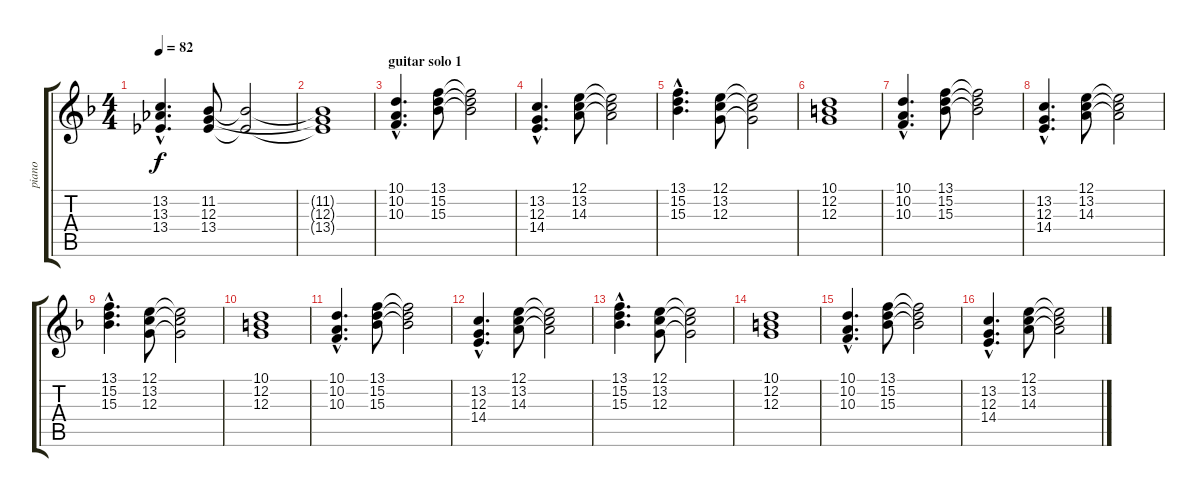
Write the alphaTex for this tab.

\track ("piano" "piano") {instrument brightacousticpiano}
\staff {score tabs}
\tuning (E4 B3 G3 D3 A2 E2) {hide}
\ts (4 4)
\tempo 82
\clef g2
\ks f
(13.2{hac} 13.3{hac} 13.4{hac}).4{d dy f} (11.2 12.3 13.4).8 (11.2{t} 13.4{t}).2 |
(11.2{t} 12.3{t} 13.4{t}).1 |
\section ("" "guitar solo 1")
(10.1{hac} 10.2{hac} 10.3{hac}).4{d volume 6} (13.1 15.2 15.3).8 (13.1{t} 15.2{t} 15.3{t}).2 |
(13.2{hac} 12.3{hac} 14.4{hac}).4{d} (12.1 13.2 14.3).8 (12.1{t} 13.2{t} 14.3{t}).2 |
(13.1{hac} 15.2{hac} 15.3{hac}).4{d} (12.1 13.2 12.3).8 (12.1{t} 13.2{t} 12.3{t}).2 |
(10.1 12.2 12.3).1 |
(10.1{hac} 10.2{hac} 10.3{hac}).4{d} (13.1 15.2 15.3).8 (13.1{t} 15.2{t} 15.3{t}).2 |
(13.2{hac} 12.3{hac} 14.4{hac}).4{d} (12.1 13.2 14.3).8 (12.1{t} 13.2{t} 14.3{t}).2 |
(13.1{hac} 15.2{hac} 15.3{hac}).4{d} (12.1 13.2 12.3).8 (12.1{t} 13.2{t} 12.3{t}).2 |
(10.1 12.2 12.3).1 |
(10.1{hac} 10.2{hac} 10.3{hac}).4{d} (13.1 15.2 15.3).8 (13.1{t} 15.2{t} 15.3{t}).2 |
(13.2{hac} 12.3{hac} 14.4{hac}).4{d} (12.1 13.2 14.3).8 (12.1{t} 13.2{t} 14.3{t}).2 |
(13.1{hac} 15.2{hac} 15.3{hac}).4{d} (12.1 13.2 12.3).8 (12.1{t} 13.2{t} 12.3{t}).2 |
(10.1 12.2 12.3).1 |
(10.1{hac} 10.2{hac} 10.3{hac}).4{d} (13.1 15.2 15.3).8 (13.1{t} 15.2{t} 15.3{t}).2 |
(13.2{hac} 12.3{hac} 14.4{hac}).4{d} (12.1 13.2 14.3).8 (12.1{t} 13.2{t} 14.3{t}).2
